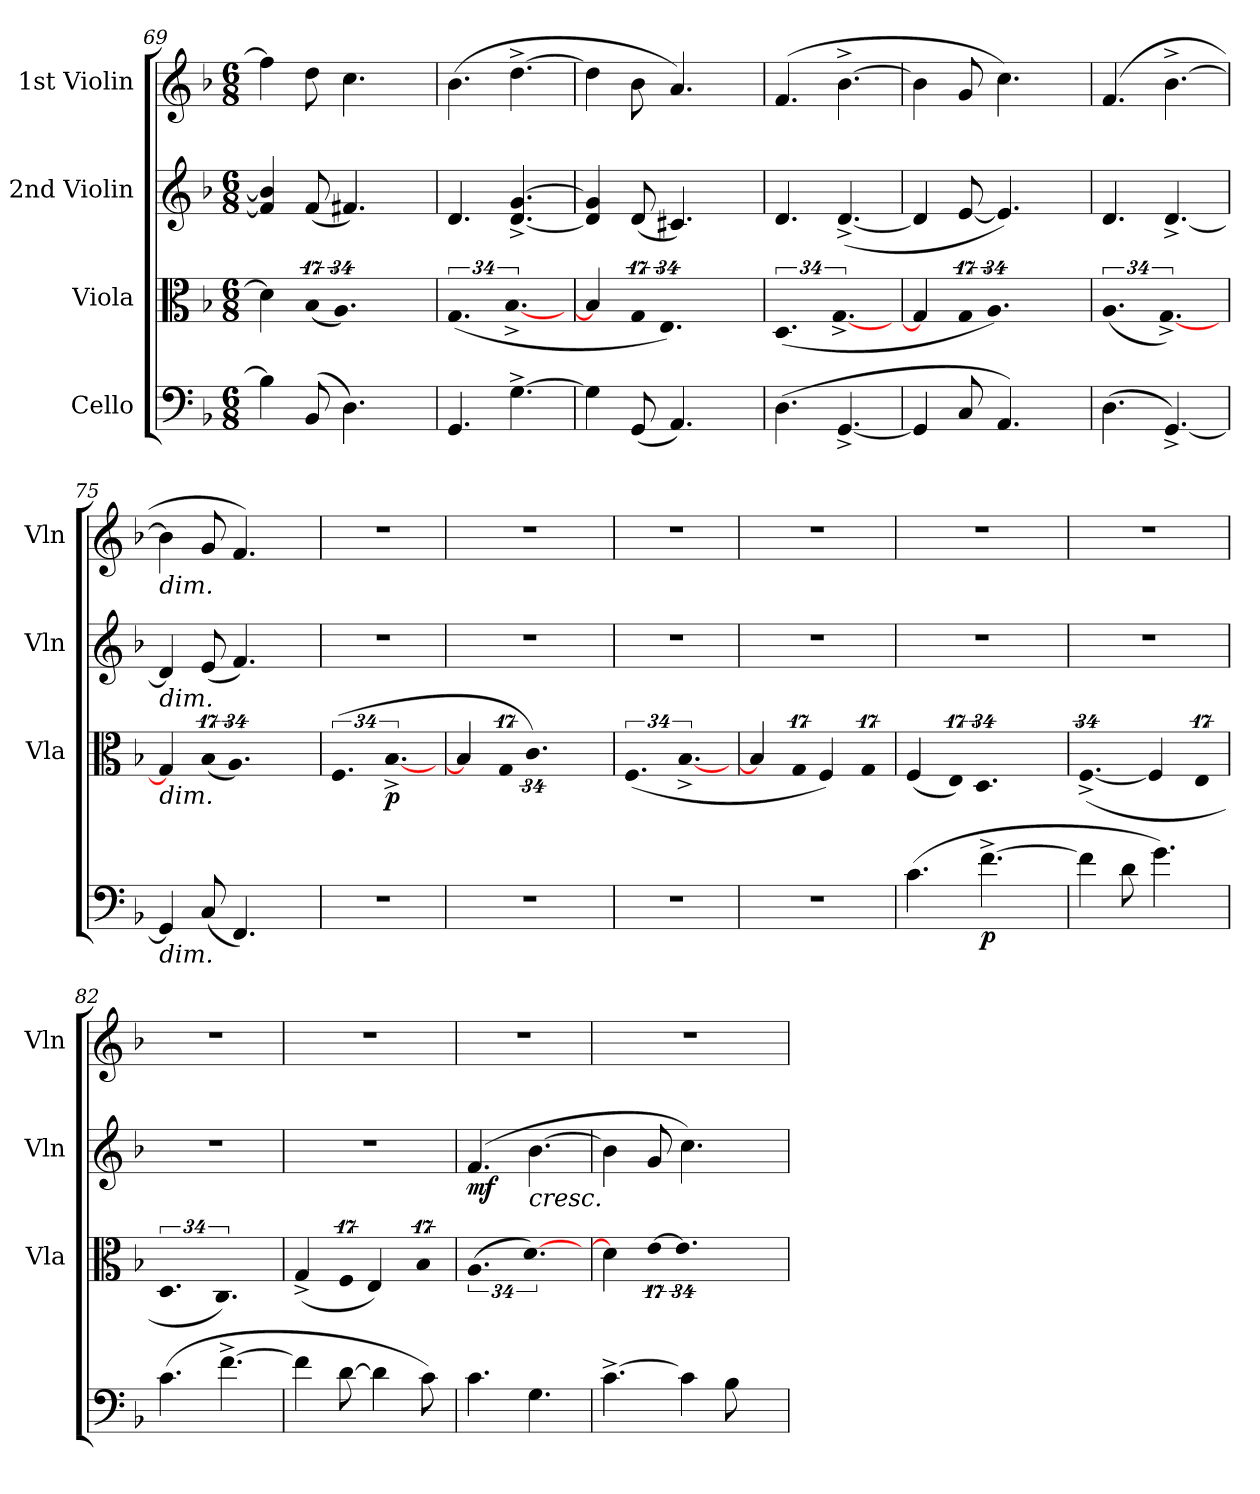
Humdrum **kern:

**kern	**dynam	**kern	**dynam	**kern	**dynam	**kern
*part4	*part4	*part3	*part3	*part2	*part2	*part1
*staff4	*staff4	*staff3	*staff3	*staff2	*staff2	*staff1
*I"Cello	*	*I"Viola	*	*I"2nd Violin	*	*I"1st Violin
*	*	*I'Vla	*	*I'Vln	*	*I'Vln
*clefF4	*	*clefC3	*	*clefG2	*	*clefG2
*k[b-]	*	*k[b-]	*	*k[b-]	*	*k[b-]
*F:	*	*F:	*	*F:	*	*F:
*M6/8	*	*M6/8	*	*M6/8	*	*M6/8
=69	=69	=69	=69	=69	=69	=69
4B-\]	.	4d\]	.	4f]/ 4b-]/	.	4ff\]
!	!	!LO:N:vis=8	!	!	!	!
(8BB-/	.	(17%2B-/	.	(8f/	.	8dd\
!	!	!LO:N:vis=4.	!	!	!	!
.	.	68%25A/)	.	.	.	.
4.D\)	.	.	.	4.f#X/)	.	4.cc\
.	.	68ryy	.	.	.	.
!!LO:LB:g=z
=70	=70	=70	=70	=70	=70	=70
!	!	!LO:N:vis=4.	!	!	!	!
4.GG/	.	(68%25G/	.	4.d/	.	(4.b-\
!	!	!LO:N:vis=4.	!	!	!	!
.	.	[68%25B-^/	.	.	.	.
[4.G^\	.	.	.	[4.d^/ [4.g^/	.	[4.dd^\
.	.	68ryy	.	.	.	.
=71	=71	=71	=71	=71	=71	=71
4G\]	.	4B-/]	.	4d]/ 4g]/	.	4dd\]
!	!	!LO:N:vis=8	!	!	!	!
(8GG/	.	17%2G/	.	(8d/	.	8b-\
!	!	!LO:N:vis=4.	!	!	!	!
.	.	68%25E/)	.	.	.	.
4.AA/)	.	.	.	4.c#X/)	.	4.a/)
.	.	68ryy	.	.	.	.
=72	=72	=72	=72	=72	=72	=72
!	!	!LO:N:vis=4.	!	!	!	!
(4.D\	.	(68%25D/	.	4.d/	.	(4.f/
!	!	!LO:N:vis=4.	!	!	!	!
.	.	[68%25G^/	.	.	.	.
[4.GG^/	.	.	.	([4.d^/	.	[4.b-^\
.	.	68ryy	.	.	.	.
=73	=73	=73	=73	=73	=73	=73
4GG/]	.	4G/]	.	4d/]	.	4b-\]
!	!	!LO:N:vis=8	!	!	!	!
8C/	.	17%2G/	.	[8e/	.	8g/
!	!	!LO:N:vis=4.	!	!	!	!
.	.	68%25A/)	.	.	.	.
4.AA/)	.	.	.	4.e/])	.	4.cc\)
.	.	68ryy	.	.	.	.
=74	=74	=74	=74	=74	=74	=74
!	!	!LO:N:vis=4.	!	!	!	!
(4.D\	.	(68%25A/	.	4.d/	.	(4.f/
!	!	!LO:N:vis=4.	!	!	!	!
.	.	[68%25G^/)	.	.	.	.
[4.GG^/)	.	.	.	[4.d^/	.	[4.b-^\
.	.	68ryy	.	.	.	.
=75	=75	=75	=75	=75	=75	=75
!	!	!	!	!	!	!LO:TX:b:i:t=dim.
!	!	!	!	!LO:TX:b:i:t=dim.	!	!
!	!	!LO:TX:b:i:t=dim.	!	!	!	!
!LO:TX:b:i:t=dim.	!	!	!	!	!	!
4GG/]	.	4G/]	.	4d/]	.	4b-\]
!	!	!LO:N:vis=8	!	!	!	!
(8C/	.	(17%2B-/	.	(8e/	.	8g/
!	!	!LO:N:vis=4.	!	!	!	!
.	.	68%25A/)	.	.	.	.
4.FF/)	.	.	.	4.f/)	.	4.f/)
.	.	68ryy	.	.	.	.
=76	=76	=76	=76	=76	=76	=76
!	!	!LO:N:vis=4.	!	!	!	!
2.r	.	(68%25F/	.	2.r	.	2.r
!	!	!LO:N:vis=4.	!LO:DY:b	!	!	!
.	.	[68%25B-^/	p	.	.	.
.	.	68ryy	.	.	.	.
=77	=77	=77	=77	=77	=77	=77
2.r	.	4B-/]	.	2.r	.	2.r
!	!	!LO:N:vis=8	!	!	!	!
.	.	17%2G/	.	.	.	.
!	!	!LO:N:vis=4.	!	!	!	!
.	.	68%25c\)	.	.	.	.
.	.	68ryy	.	.	.	.
=78	=78	=78	=78	=78	=78	=78
!	!	!LO:N:vis=4.	!	!	!	!
2.r	.	(68%25F/	.	2.r	.	2.r
!	!	!LO:N:vis=4.	!	!	!	!
.	.	[68%25B-^/	.	.	.	.
.	.	68ryy	.	.	.	.
=79	=79	=79	=79	=79	=79	=79
2.r	.	4B-/]	.	2.r	.	2.r
!	!	!LO:N:vis=8	!	!	!	!
.	.	17%2G/	.	.	.	.
.	.	4F/)	.	.	.	.
!	!	!LO:N:vis=8	!	!	!	!
.	.	17%2G/	.	.	.	.
.	.	68ryy	.	.	.	.
=80	=80	=80	=80	=80	=80	=80
(4.c\	.	(4F/	.	2.r	.	2.r
!	!	!LO:N:vis=8	!	!	!	!
.	.	17%2E/)	.	.	.	.
!	!	!LO:N:vis=4.	!	!	!	!
.	.	68%25D/	.	.	.	.
!	!LO:DY:b	!	!	!	!	!
[4.f^\	p	.	.	.	.	.
.	.	68ryy	.	.	.	.
=81	=81	=81	=81	=81	=81	=81
!	!	!LO:N:vis=4.	!	!	!	!
4f\]	.	([68%25F^/	.	2.r	.	2.r
8d\	.	.	.	.	.	.
.	.	4F/]	.	.	.	.
4.g\)	.	.	.	.	.	.
!	!	!LO:N:vis=8	!	!	!	!
.	.	17%2E/	.	.	.	.
.	.	68ryy	.	.	.	.
=82	=82	=82	=82	=82	=82	=82
!	!	!LO:N:vis=4.	!	!	!	!
(4.c\	.	68%25D/	.	2.r	.	2.r
!	!	!LO:N:vis=4.	!	!	!	!
.	.	68%25C/)	.	.	.	.
[4.f^\	.	.	.	.	.	.
.	.	68ryy	.	.	.	.
=83	=83	=83	=83	=83	=83	=83
4f\]	.	(4G^/	.	2.r	.	2.r
!	!	!LO:N:vis=8	!	!	!	!
[8d\	.	17%2F/	.	.	.	.
.	.	4E/)	.	.	.	.
4d\]	.	.	.	.	.	.
!	!	!LO:N:vis=8	!	!	!	!
.	.	17%2B-/	.	.	.	.
8c\)	.	.	.	.	.	.
.	.	68ryy	.	.	.	.
=84	=84	=84	=84	=84	=84	=84
!	!	!LO:N:vis=4.	!	!	!LO:DY:b	!
4.c\	.	(68%25A/	.	(4.f/	mf	2.r
!	!	!LO:N:vis=4.	!	!	!	!
.	.	[68%25d\)	.	.	.	.
!	!	!	!	!LO:TX:b:i:t=cresc.	!	!
4.G\	.	.	.	[4.b-\	.	.
.	.	68ryy	.	.	.	.
!!LO:LB:g=z
=85	=85	=85	=85	=85	=85	=85
[4.c^\	.	4d\]	.	4b-\]	.	2.r
!	!	!LO:N:vis=8	!	!	!	!
.	.	[17%2e\	.	8g/	.	.
!	!	!LO:N:vis=4.	!	!	!	!
.	.	68%25e\]	.	.	.	.
4c\]	.	.	.	4.cc\)	.	.
8B-\	.	.	.	.	.	.
.	.	68ryy	.	.	.	.
=	=	=	=	=	=	=
*-	*-	*-	*-	*-	*-	*-
